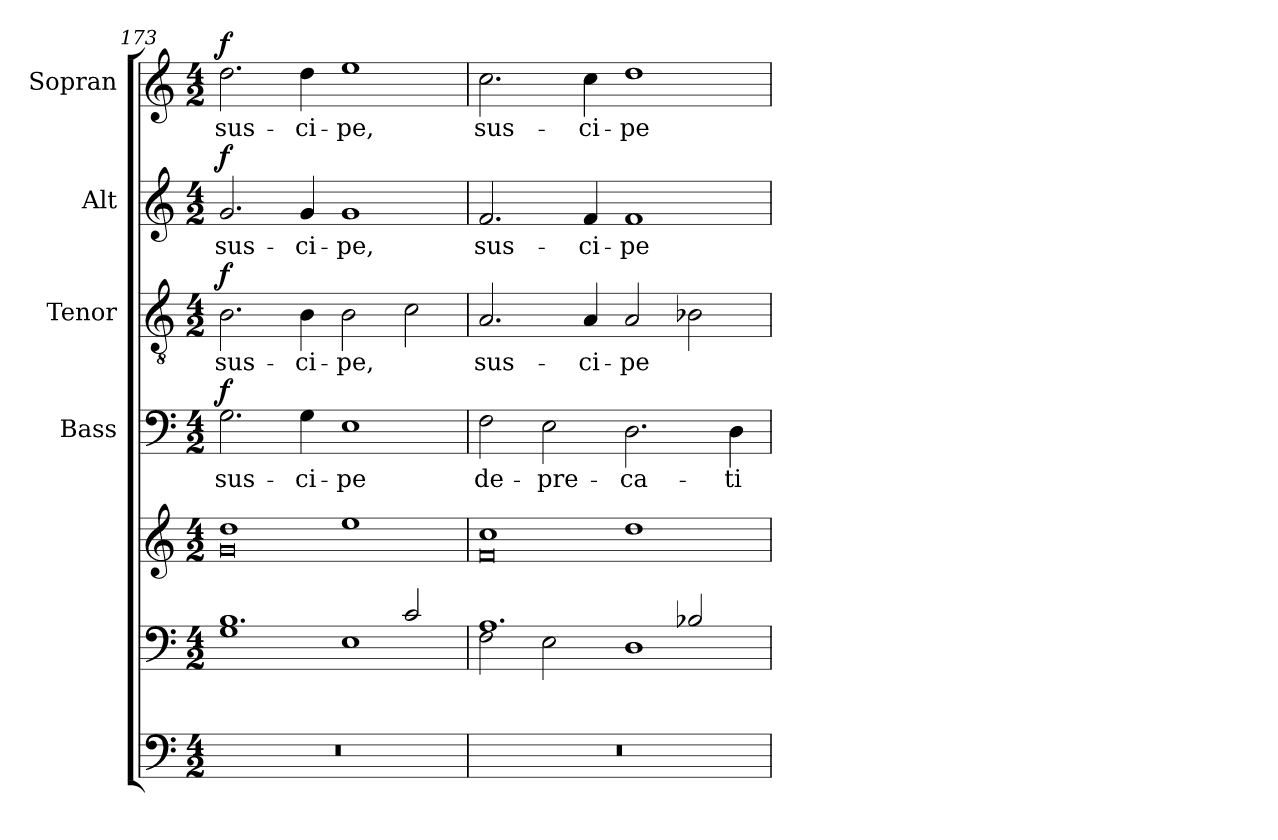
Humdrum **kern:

**kern	**kern	**kern	**kern	**text	**dynam	**kern	**text	**dynam	**kern	**text	**dynam	**kern	**text	**dynam
*part6	*part5	*part5	*part4	*part4	*part4	*part3	*part3	*part3	*part2	*part2	*part2	*part1	*part1	*part1
*staff7	*staff6	*staff5	*staff4	*staff4	*staff4	*staff3	*staff3	*staff3	*staff2	*staff2	*staff2	*staff1	*staff1	*staff1
*	*	*	*I"Bass	*	*	*I"Tenor	*	*	*I"Alt	*	*	*I"Sopran	*	*
*	*	*	*I'B.	*	*	*I'T.	*	*	*I'A.	*	*	*I'S.	*	*
*clefF4	*clefF4	*clefG2	*clefF4	*	*	*clefGv2	*	*	*clefG2	*	*	*clefG2	*	*
*k[]	*k[]	*k[]	*k[]	*	*	*k[]	*	*	*k[]	*	*	*k[]	*	*
*C:	*C:	*C:	*C:	*	*	*C:	*	*	*C:	*	*	*C:	*	*
*M4/2	*M4/2	*M4/2	*M4/2	*	*	*M4/2	*	*	*M4/2	*	*	*M4/2	*	*
=173	=173	=173	=173	=173	=173	=173	=173	=173	=173	=173	=173	=173	=173	=173
*	*^	*^	*	*	*	*	*	*	*	*	*	*	*	*
!	!	!	!	!	!	!LO:LY:b	!LO:DY:a	!	!LO:LY:b	!LO:DY:a	!	!LO:LY:b	!LO:DY:a	!	!LO:LY:b	!LO:DY:a
0r	1.B	1G	1dd	0g	2.G\	sus-	f	2.B\	sus-	f	2.g/	sus-	f	2.dd\	sus-	f
!	!	!	!	!	!	!LO:LY:b	!	!	!LO:LY:b	!	!	!LO:LY:b	!	!	!LO:LY:b	!
.	.	.	.	.	4G\	-ci-	.	4B\	-ci-	.	4g/	-ci-	.	4dd\	-ci-	.
!	!	!	!	!	!	!LO:LY:b	!	!	!LO:LY:b	!	!	!LO:LY:b	!	!	!LO:LY:b	!
.	.	1E	1ee	.	1E	-pe	.	2B\	-pe,	.	1g	-pe,	.	1ee	-pe,	.
.	2c/	.	.	.	.	.	.	2c\	.	.	.	.	.	.	.	.
=174	=174	=174	=174	=174	=174	=174	=174	=174	=174	=174	=174	=174	=174	=174	=174	=174
!	!	!	!	!	!	!LO:LY:b	!	!	!LO:LY:b	!	!	!LO:LY:b	!	!	!LO:LY:b	!
0r	1.A	2F\	1cc	0f	2F\	de-	.	2.A/	sus-	.	2.f/	sus-	.	2.cc\	sus-	.
!	!	!	!	!	!	!LO:LY:b	!	!	!	!	!	!	!	!	!	!
.	.	2E\	.	.	2E\	-pre-	.	.	.	.	.	.	.	.	.	.
!	!	!	!	!	!	!	!	!	!LO:LY:b	!	!	!LO:LY:b	!	!	!LO:LY:b	!
.	.	.	.	.	.	.	.	4A/	-ci-	.	4f/	-ci-	.	4cc\	-ci-	.
!	!	!	!	!	!	!LO:LY:b	!	!	!LO:LY:b	!	!	!LO:LY:b	!	!	!LO:LY:b	!
.	.	1D	1dd	.	2.D\	-ca-	.	2A/	-pe	.	1f	-pe	.	1dd	-pe	.
.	2B-X/	.	.	.	.	.	.	2B-X\	.	.	.	.	.	.	.	.
!	!	!	!	!	!	!LO:LY:b	!	!	!	!	!	!	!	!	!	!
.	.	.	.	.	4D\	-ti-	.	.	.	.	.	.	.	.	.	.
*	*v	*v	*	*	*	*	*	*	*	*	*	*	*	*	*	*
*	*	*v	*v	*	*	*	*	*	*	*	*	*	*	*	*
=	=	=	=	=	=	=	=	=	=	=	=	=	=	=
*-	*-	*-	*-	*-	*-	*-	*-	*-	*-	*-	*-	*-	*-	*-
